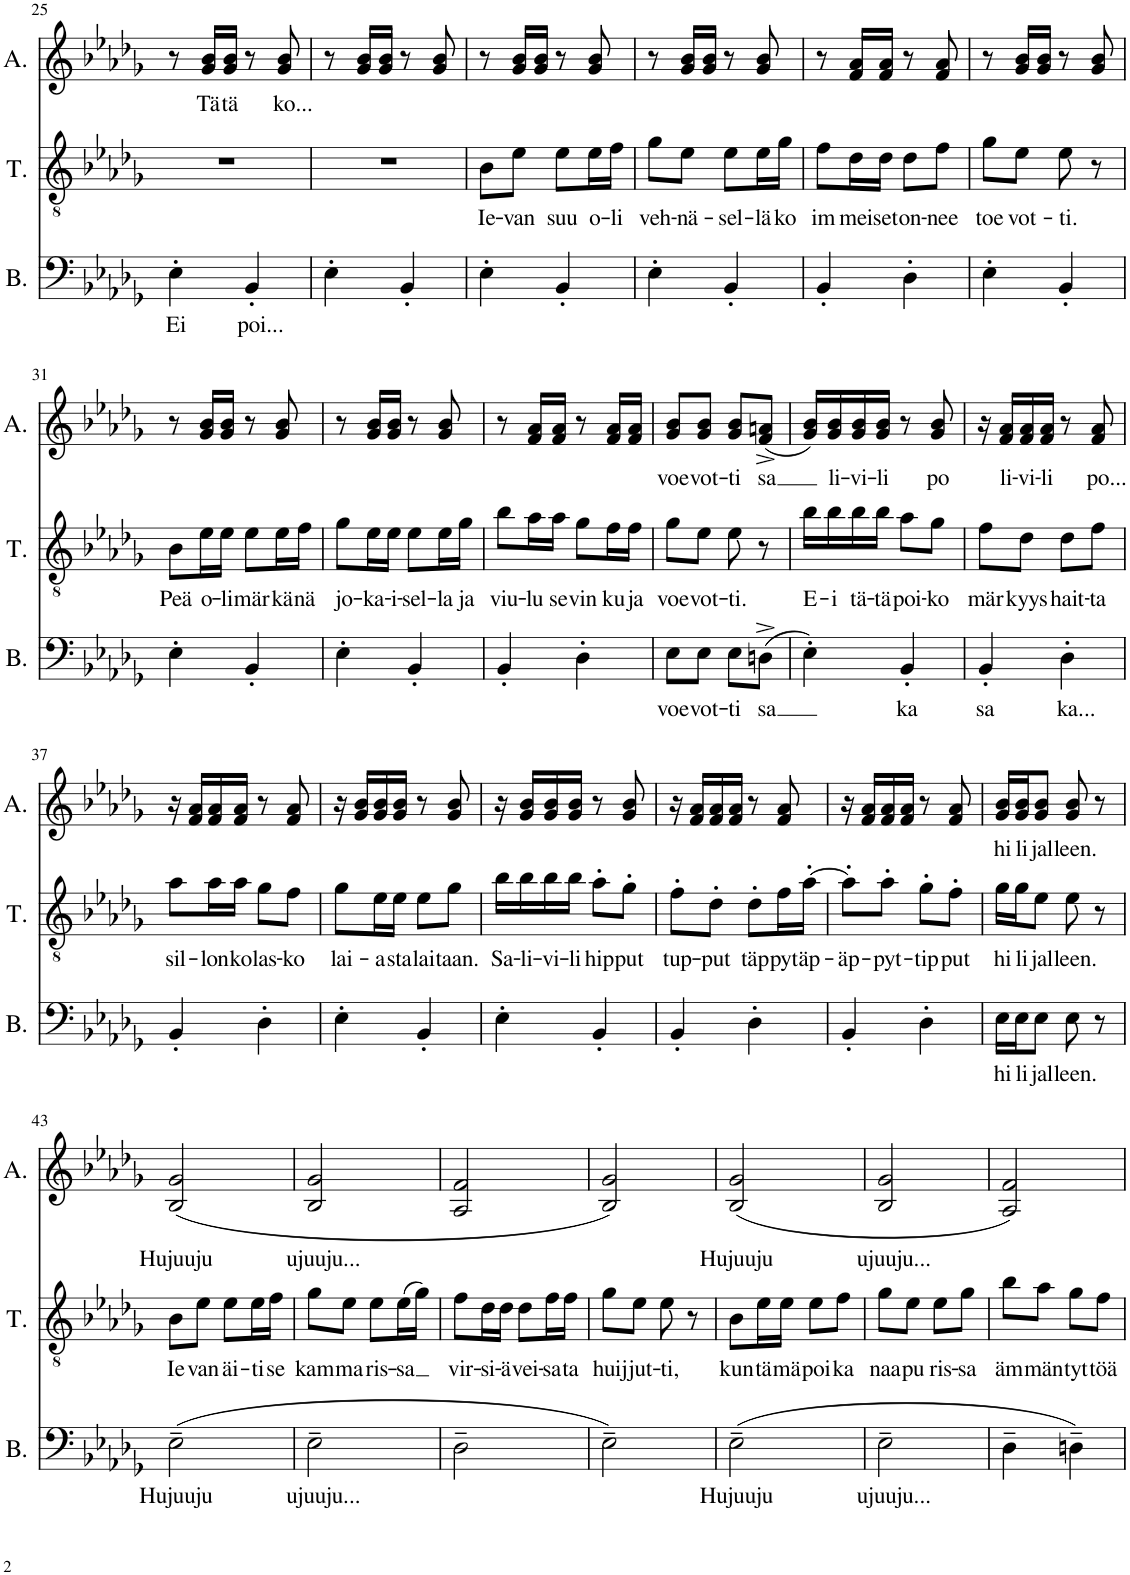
**kern	**text	**kern	**text	**kern	**text
*part3	*part3	*part2	*part2	*part1	*part1
*staff3	*staff3	*staff2	*staff2	*staff1	*staff1
*I"Bass	*	*I"Tenor	*	*I"Alto	*
*I'B.	*	*I'T.	*	*I'A.	*
!!LO:PB:g=z
*clefF4	*	*clefGv2	*	*clefG2	*
*k[b-e-a-d-g-]	*	*k[b-e-a-d-g-]	*	*k[b-e-a-d-g-]	*
*M2/4	*	*M2/4	*	*M2/4	*
=25	=25	=25	=25	=25	=25
!	!LO:LY:b	!	!	!	!
4E-'\	Ei	2r	.	8r	.
!	!	!	!	!	!LO:LY:b
.	.	.	.	16g-/ 16b-/LL	Tä-
!	!	!	!	!	!LO:LY:b
.	.	.	.	16g-/ 16b-/JJ	-tä
!	!LO:LY:b	!	!	!	!
4BB-'/	poi...	.	.	8r	.
!	!	!	!	!	!LO:LY:b
.	.	.	.	8g-/ 8b-/	ko...
=26	=26	=26	=26	=26	=26
4E-'\	.	2r	.	8r	.
.	.	.	.	16g-/ 16b-/LL	.
.	.	.	.	16g-/ 16b-/JJ	.
4BB-'/	.	.	.	8r	.
.	.	.	.	8g-/ 8b-/	.
=27	=27	=27	=27	=27	=27
!	!	!	!LO:LY:b	!	!
4E-'\	.	8B-\L	Ie-	8r	.
!	!	!	!LO:LY:b	!	!
.	.	8e-\J	-van	16g-/ 16b-/LL	.
.	.	.	.	16g-/ 16b-/JJ	.
!	!	!	!LO:LY:b	!	!
4BB-'/	.	8e-\L	suu	8r	.
!	!	!	!LO:LY:b	!	!
.	.	16e-\L	o-	8g-/ 8b-/	.
!	!	!	!LO:LY:b	!	!
.	.	16f\JJ	-li	.	.
=28	=28	=28	=28	=28	=28
!	!	!	!LO:LY:b	!	!
4E-'\	.	8g-\L	veh-	8r	.
!	!	!	!LO:LY:b	!	!
.	.	8e-\J	nä-	16g-/ 16b-/LL	.
.	.	.	.	16g-/ 16b-/JJ	.
!	!	!	!LO:LY:b	!	!
4BB-'/	.	8e-\L	-sel-	8r	.
!	!	!	!LO:LY:b	!	!
.	.	16e-\L	-lä	8g-/ 8b-/	.
!	!	!	!LO:LY:b	!	!
.	.	16g-\JJ	ko	.	.
=29	=29	=29	=29	=29	=29
!	!	!	!LO:LY:b	!	!
4BB-'/	.	8f\L	im-	8r	.
!	!	!	!LO:LY:b	!	!
.	.	16d-\L	-mei-	16f/ 16a-/LL	.
!	!	!	!LO:LY:b	!	!
.	.	16d-\JJ	-set	16f/ 16a-/JJ	.
!	!	!	!LO:LY:b	!	!
4D-'\	.	8d-\L	on-	8r	.
!	!	!	!LO:LY:b	!	!
.	.	8f\J	-nee	8f/ 8a-/	.
=30	=30	=30	=30	=30	=30
!	!	!	!LO:LY:b	!	!
4E-'\	.	8g-\L	toe-	8r	.
!	!	!	!LO:LY:b	!	!
.	.	8e-\J	-vot-	16g-/ 16b-/LL	.
.	.	.	.	16g-/ 16b-/JJ	.
!	!	!	!LO:LY:b	!	!
4BB-'/	.	8e-\	-ti.	8r	.
.	.	8r	.	8g-/ 8b-/	.
!!LO:LB:g=z
=31	=31	=31	=31	=31	=31
!	!	!	!LO:LY:b	!	!
4E-'\	.	8B-\L	Peä	8r	.
!	!	!	!LO:LY:b	!	!
.	.	16e-\L	o-	16g-/ 16b-/LL	.
!	!	!	!LO:LY:b	!	!
.	.	16e-\JJ	-li	16g-/ 16b-/JJ	.
!	!	!	!LO:LY:b	!	!
4BB-'/	.	8e-\L	mär-	8r	.
!	!	!	!LO:LY:b	!	!
.	.	16e-\L	-kä-	8g-/ 8b-/	.
!	!	!	!LO:LY:b	!	!
.	.	16f\JJ	-nä	.	.
=32	=32	=32	=32	=32	=32
!	!	!	!LO:LY:b	!	!
4E-'\	.	8g-\L	jo-	8r	.
!	!	!	!LO:LY:b	!	!
.	.	16e-\L	-ka-	16g-/ 16b-/LL	.
!	!	!	!LO:LY:b	!	!
.	.	16e-\JJ	-i-	16g-/ 16b-/JJ	.
!	!	!	!LO:LY:b	!	!
4BB-'/	.	8e-\L	-sel-	8r	.
!	!	!	!LO:LY:b	!	!
.	.	16e-\L	-la	8g-/ 8b-/	.
!	!	!	!LO:LY:b	!	!
.	.	16g-\JJ	ja	.	.
=33	=33	=33	=33	=33	=33
!	!	!	!LO:LY:b	!	!
4BB-'/	.	8b-\L	viu-	8r	.
!	!	!	!LO:LY:b	!	!
.	.	16a-\L	-lu	16f/ 16a-/LL	.
!	!	!	!LO:LY:b	!	!
.	.	16a-\JJ	se	16f/ 16a-/JJ	.
!	!	!	!LO:LY:b	!	!
4D-'\	.	8g-\L	vin-	8r	.
!	!	!	!LO:LY:b	!	!
.	.	16f\L	-ku	16f/ 16a-/LL	.
!	!	!	!LO:LY:b	!	!
.	.	16f\JJ	ja	16f/ 16a-/JJ	.
=34	=34	=34	=34	=34	=34
!	!LO:LY:b	!	!LO:LY:b	!	!LO:LY:b
8E-\L	voe	8g-\L	voe	8g-/ 8b-/L	voe
!	!LO:LY:b	!	!LO:LY:b	!	!LO:LY:b
8E-\J	vot-	8e-\J	vot-	8g-/ 8b-/J	vot-
!	!LO:LY:b	!	!LO:LY:b	!	!LO:LY:b
8E-\L	-ti	8e-\	ti.	8g-/ 8b-/L	-ti
!	!LO:LY:b	!	!	!	!LO:LY:b
(8Dn^\J	sa	8r	.	(8f/^ 8an/^J	sa
=35	=35	=35	=35	=35	=35
!	!	!	!LO:LY:b	!	!
4E-'\)	.	16b-\LL	E-	16g-/ 16b-/LL)	.
!	!	!	!LO:LY:b	!	!LO:LY:b
.	.	16b-\	-i	16g-/ 16b-/	li-
!	!	!	!LO:LY:b	!	!LO:LY:b
.	.	16b-\	tä-	16g-/ 16b-/	-vi-
!	!	!	!LO:LY:b	!	!LO:LY:b
.	.	16b-\JJ	-tä	16g-/ 16b-/JJ	-li
!	!LO:LY:b	!	!LO:LY:b	!	!
4BB-'/	ka	8a-\L	poi-	8r	.
!	!	!	!LO:LY:b	!	!LO:LY:b
.	.	8g-\J	-ko	8g-/ 8b-/	po
=36	=36	=36	=36	=36	=36
!	!LO:LY:b	!	!LO:LY:b	!	!
4BB-'/	sa	8f\L	mär-	16r	.
!	!	!	!	!	!LO:LY:b
.	.	.	.	16f/ 16a-/LL	li-
!	!	!	!LO:LY:b	!	!LO:LY:b
.	.	8d-\J	-kyys	16f/ 16a-/	-vi-
!	!	!	!	!	!LO:LY:b
.	.	.	.	16f/ 16a-/JJ	-li
!	!LO:LY:b	!	!LO:LY:b	!	!
4D-'\	ka...	8d-\L	hait-	8r	.
!	!	!	!LO:LY:b	!	!LO:LY:b
.	.	8f\J	-ta	8f/ 8a-/	po...
!!LO:LB:g=z
=37	=37	=37	=37	=37	=37
!	!	!	!LO:LY:b	!	!
4BB-'/	.	8a-\L	sil-	16r	.
.	.	.	.	16f/ 16a-/LL	.
!	!	!	!LO:LY:b	!	!
.	.	16a-\L	-lon	16f/ 16a-/	.
!	!	!	!LO:LY:b	!	!
.	.	16a-\JJ	ko	16f/ 16a-/JJ	.
!	!	!	!LO:LY:b	!	!
4D-'\	.	8g-\L	las-	8r	.
!	!	!	!LO:LY:b	!	!
.	.	8f\J	-ko	8f/ 8a-/	.
=38	=38	=38	=38	=38	=38
!	!	!	!LO:LY:b	!	!
4E-'\	.	8g-\L	lai-	16r	.
.	.	.	.	16g-/ 16b-/LL	.
!	!	!	!LO:LY:b	!	!
.	.	16e-\L	-a-	16g-/ 16b-/	.
!	!	!	!LO:LY:b	!	!
.	.	16e-\JJ	-sta	16g-/ 16b-/JJ	.
!	!	!	!LO:LY:b	!	!
4BB-'/	.	8e-\L	lai-	8r	.
!	!	!	!LO:LY:b	!	!
.	.	8g-\J	-taan.	8g-/ 8b-/	.
=39	=39	=39	=39	=39	=39
!	!	!	!LO:LY:b	!	!
4E-'\	.	16b-\LL	Sa-	16r	.
!	!	!	!LO:LY:b	!	!
.	.	16b-\	-li-	16g-/ 16b-/LL	.
!	!	!	!LO:LY:b	!	!
.	.	16b-\	-vi-	16g-/ 16b-/	.
!	!	!	!LO:LY:b	!	!
.	.	16b-\JJ	-li	16g-/ 16b-/JJ	.
!	!	!	!LO:LY:b	!	!
4BB-'/	.	8a-'\L	hip-	8r	.
!	!	!	!LO:LY:b	!	!
.	.	8g-'\J	-put	8g-/ 8b-/	.
=40	=40	=40	=40	=40	=40
!	!	!	!LO:LY:b	!	!
4BB-'/	.	8f'\L	tup-	16r	.
.	.	.	.	16f/ 16a-/LL	.
!	!	!	!LO:LY:b	!	!
.	.	8d-'\J	-put	16f/ 16a-/	.
.	.	.	.	16f/ 16a-/JJ	.
!	!	!	!LO:LY:b	!	!
4D-'\	.	8d-'\L	täp-	8r	.
!	!	!	!LO:LY:b	!	!
.	.	16f\L	pyt	8f/ 8a-/	.
!	!	!	!LO:LY:b	!	!
.	.	[16a-'\JJ	äp-	.	.
=41	=41	=41	=41	=41	=41
!	!	!	!LO:LY:b	!	!
4BB-'/	.	8a-'\L]	äp-	16r	.
.	.	.	.	16f/ 16a-/LL	.
!	!	!	!LO:LY:b	!	!
.	.	8a-'\J	-pyt-	16f/ 16a-/	.
.	.	.	.	16f/ 16a-/JJ	.
!	!	!	!LO:LY:b	!	!
4D-'\	.	8g-'\L	-tip-	8r	.
!	!	!	!LO:LY:b	!	!
.	.	8f'\J	-put	8f/ 8a-/	.
=42	=42	=42	=42	=42	=42
!	!LO:LY:b	!	!LO:LY:b	!	!LO:LY:b
16E-\LL	hi-	16g-\LL	hi-	16g-/ 16b-/LL	hi-
!	!LO:LY:b	!	!LO:LY:b	!	!LO:LY:b
16E-\J	-li-	16g-\J	-li-	16g-/ 16b-/J	-li-
!	!LO:LY:b	!	!LO:LY:b	!	!LO:LY:b
8E-\J	-jal-	8e-\J	-jal-	8g-/ 8b-/J	-jal-
!	!LO:LY:b	!	!LO:LY:b	!	!LO:LY:b
8E-\	leen.	8e-\	-leen.	8g-/ 8b-/	leen.
8r	.	8r	.	8r	.
!!LO:LB:g=z
=43	=43	=43	=43	=43	=43
!	!LO:LY:b	!	!LO:LY:b	!	!LO:LY:b
(2E-~\	Hujuuju	8B-\L	Ie-	(2B-/ 2g-/	Hujuuju
!	!	!	!LO:LY:b	!	!
.	.	8e-\J	-van	.	.
!	!	!	!LO:LY:b	!	!
.	.	8e-\L	äi-	.	.
!	!	!	!LO:LY:b	!	!
.	.	16e-\L	-ti	.	.
!	!	!	!LO:LY:b	!	!
.	.	16f\JJ	se	.	.
=44	=44	=44	=44	=44	=44
!	!LO:LY:b	!	!LO:LY:b	!	!LO:LY:b
2E-~\	ujuuju...	8g-\L	kam-	2B-/ 2g-/	ujuuju...
!	!	!	!LO:LY:b	!	!
.	.	8e-\J	-ma-	.	.
!	!	!	!LO:LY:b	!	!
.	.	8e-\L	-ris-	.	.
!	!	!	!LO:LY:b	!	!
.	.	(16e-\L	-sa	.	.
.	.	16g-\JJ)	.	.	.
=45	=45	=45	=45	=45	=45
!	!	!	!LO:LY:b	!	!
2D-~\	.	8f\L	vir-	2A-/ 2f/	.
!	!	!	!LO:LY:b	!	!
.	.	16d-\L	-si-	.	.
!	!	!	!LO:LY:b	!	!
.	.	16d-\JJ	-ä	.	.
!	!	!	!LO:LY:b	!	!
.	.	8d-\L	vei-	.	.
!	!	!	!LO:LY:b	!	!
.	.	16f\L	-sa-	.	.
!	!	!	!LO:LY:b	!	!
.	.	16f\JJ	-ta	.	.
=46	=46	=46	=46	=46	=46
!	!	!	!LO:LY:b	!	!
2E-~\)	.	8g-\L	huij-	2B-/ 2g-/)	.
!	!	!	!LO:LY:b	!	!
.	.	8e-\J	-jut-	.	.
!	!	!	!LO:LY:b	!	!
.	.	8e-\	-ti,	.	.
.	.	8r	.	.	.
=47	=47	=47	=47	=47	=47
!	!LO:LY:b	!	!LO:LY:b	!	!LO:LY:b
(2E-~\	Hujuuju	8B-\L	kun	(2B-/ 2g-/	Hujuuju
!	!	!	!LO:LY:b	!	!
.	.	16e-\L	tä-	.	.
!	!	!	!LO:LY:b	!	!
.	.	16e-\JJ	-mä	.	.
!	!	!	!LO:LY:b	!	!
.	.	8e-\L	poi-	.	.
!	!	!	!LO:LY:b	!	!
.	.	8f\J	-ka	.	.
=48	=48	=48	=48	=48	=48
!	!LO:LY:b	!	!LO:LY:b	!	!LO:LY:b
2E-~\	ujuuju...	8g-\L	naa-	2B-/ 2g-/	ujuuju...
!	!	!	!LO:LY:b	!	!
.	.	8e-\J	-pu-	.	.
!	!	!	!LO:LY:b	!	!
.	.	8e-\L	-ris-	.	.
!	!	!	!LO:LY:b	!	!
.	.	8g-\J	-sa	.	.
=49	=49	=49	=49	=49	=49
!	!	!	!LO:LY:b	!	!
4D-~\	.	8b-\L	äm-	2A-/ 2f/)	.
!	!	!	!LO:LY:b	!	!
.	.	8a-\J	-män	.	.
!	!	!	!LO:LY:b	!	!
4Dn~\)	.	8g-\L	tyt-	.	.
!	!	!	!LO:LY:b	!	!
.	.	8f\J	-töä	.	.
=	=	=	=	=	=
*-	*-	*-	*-	*-	*-
